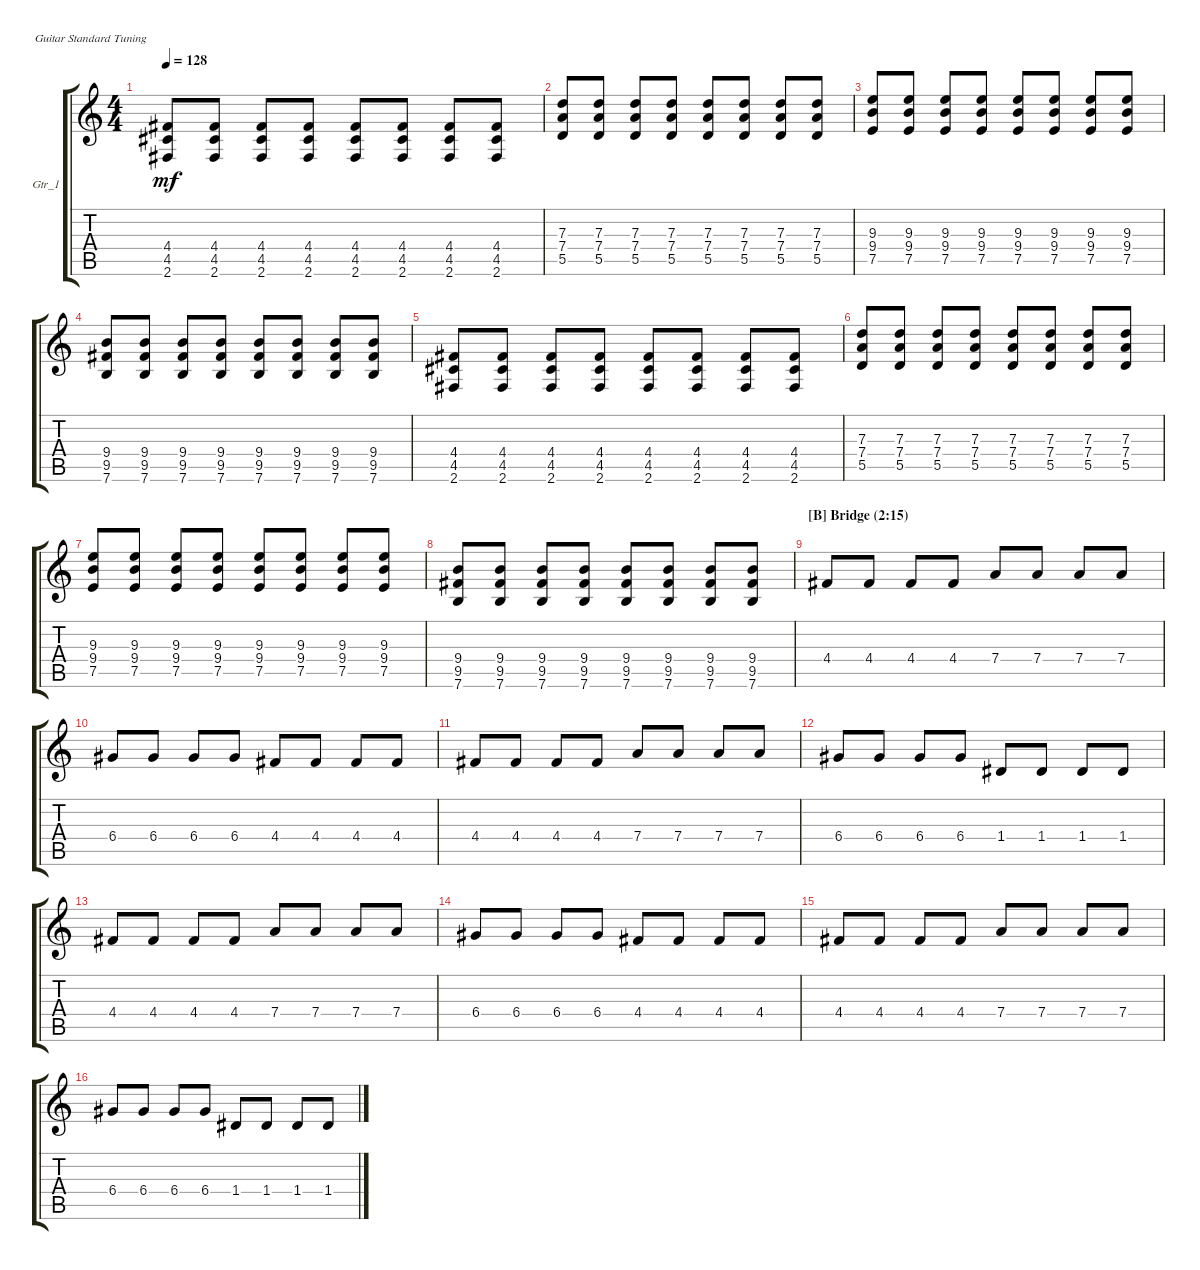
\defaultSystemsLayout 4
\bracketExtendMode groupsimilarinstruments
\firstSystemTrackNameOrientation horizontal
\otherSystemsTrackNameOrientation horizontal
\track ("Gtr_1" "Gtr_1") {instrument distortionguitar}
\staff {score tabs}
\tuning (E4 B3 G3 D3 A2 E2)
\ts (4 4)
\tempo 128
\clef g2
\ks c
(4.4 4.5 2.6).8{dy mf} (4.4 4.5 2.6).8 (4.4 4.5 2.6).8 (4.4 4.5 2.6).8 (4.4 4.5 2.6).8 (4.4 4.5 2.6).8 (4.4 4.5 2.6).8 (4.4 4.5 2.6).8 |
(5.5 7.4 7.3).8 (5.5 7.4 7.3).8 (5.5 7.4 7.3).8 (5.5 7.4 7.3).8 (5.5 7.4 7.3).8 (5.5 7.4 7.3).8 (5.5 7.4 7.3).8 (5.5 7.4 7.3).8 |
(7.5 9.4 9.3).8 (7.5 9.4 9.3).8 (7.5 9.4 9.3).8 (7.5 9.4 9.3).8 (7.5 9.4 9.3).8 (7.5 9.4 9.3).8 (7.5 9.4 9.3).8 (7.5 9.4 9.3).8 |
(7.6 9.5 9.4).8 (7.6 9.5 9.4).8 (7.6 9.5 9.4).8 (7.6 9.5 9.4).8 (7.6 9.5 9.4).8 (7.6 9.5 9.4).8 (7.6 9.5 9.4).8 (7.6 9.5 9.4).8 |
(4.4 4.5 2.6).8 (4.4 4.5 2.6).8 (4.4 4.5 2.6).8 (4.4 4.5 2.6).8 (4.4 4.5 2.6).8 (4.4 4.5 2.6).8 (4.4 4.5 2.6).8 (4.4 4.5 2.6).8 |
(5.5 7.4 7.3).8 (5.5 7.4 7.3).8 (5.5 7.4 7.3).8 (5.5 7.4 7.3).8 (5.5 7.4 7.3).8 (5.5 7.4 7.3).8 (5.5 7.4 7.3).8 (5.5 7.4 7.3).8 |
(7.5 9.4 9.3).8 (7.5 9.4 9.3).8 (7.5 9.4 9.3).8 (7.5 9.4 9.3).8 (7.5 9.4 9.3).8 (7.5 9.4 9.3).8 (7.5 9.4 9.3).8 (7.5 9.4 9.3).8 |
(7.6 9.5 9.4).8 (7.6 9.5 9.4).8 (7.6 9.5 9.4).8 (7.6 9.5 9.4).8 (7.6 9.5 9.4).8 (7.6 9.5 9.4).8 (7.6 9.5 9.4).8 (7.6 9.5 9.4).8 |
\section ("B" "Bridge (2:15)")
4.4.8 4.4.8 4.4.8 4.4.8 7.4.8 7.4.8 7.4.8 7.4.8 |
6.4.8 6.4.8 6.4.8 6.4.8 4.4.8 4.4.8 4.4.8 4.4.8 |
4.4.8 4.4.8 4.4.8 4.4.8 7.4.8 7.4.8 7.4.8 7.4.8 |
6.4.8 6.4.8 6.4.8 6.4.8 1.4.8 1.4.8 1.4.8 1.4.8 |
4.4.8 4.4.8 4.4.8 4.4.8 7.4.8 7.4.8 7.4.8 7.4.8 |
6.4.8 6.4.8 6.4.8 6.4.8 4.4.8 4.4.8 4.4.8 4.4.8 |
4.4.8 4.4.8 4.4.8 4.4.8 7.4.8 7.4.8 7.4.8 7.4.8 |
6.4.8 6.4.8 6.4.8 6.4.8 1.4.8 1.4.8 1.4.8 1.4.8
